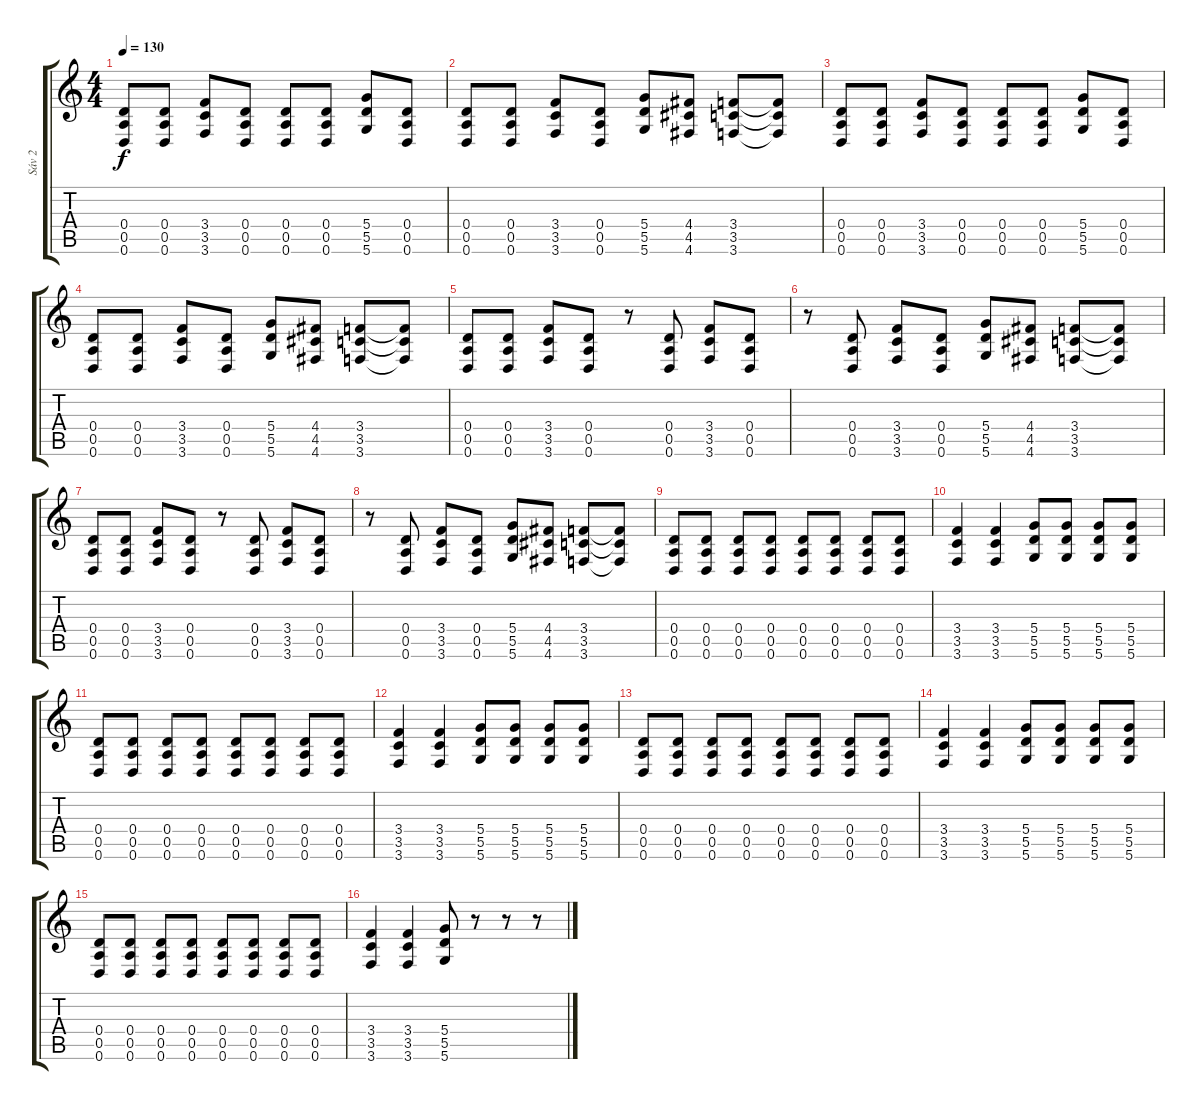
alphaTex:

\track ("Sáv 2" "Sáv 2") {instrument distortionguitar}
\staff {score tabs}
\tuning (E4 B3 G3 D3 A2 D2) {hide}
\ts (4 4)
\tempo 130
\clef g2
\ks c
(0.4 0.5 0.6).8{dy f} (0.4 0.5 0.6).8 (3.4 3.5 3.6).8 (0.4 0.5 0.6).8 (0.4 0.5 0.6).8 (0.4 0.5 0.6).8 (5.4 5.5 5.6).8 (0.4 0.5 0.6).8 |
(0.4 0.5 0.6).8 (0.4 0.5 0.6).8 (3.4 3.5 3.6).8 (0.4 0.5 0.6).8 (5.4 5.5 5.6).8 (4.4 4.5 4.6).8 (3.4 3.5 3.6).8 (3.4{t} 3.5{t} 3.6{t}).8 |
(0.4 0.5 0.6).8 (0.4 0.5 0.6).8 (3.4 3.5 3.6).8 (0.4 0.5 0.6).8 (0.4 0.5 0.6).8 (0.4 0.5 0.6).8 (5.4 5.5 5.6).8 (0.4 0.5 0.6).8 |
(0.4 0.5 0.6).8 (0.4 0.5 0.6).8 (3.4 3.5 3.6).8 (0.4 0.5 0.6).8 (5.4 5.5 5.6).8 (4.4 4.5 4.6).8 (3.4 3.5 3.6).8 (3.4{t} 3.5{t} 3.6{t}).8 |
(0.4 0.5 0.6).8 (0.4 0.5 0.6).8 (3.4 3.5 3.6).8 (0.4 0.5 0.6).8 r.8 (0.4 0.5 0.6).8 (3.4 3.5 3.6).8 (0.4 0.5 0.6).8 |
r.8 (0.4 0.5 0.6).8 (3.4 3.5 3.6).8 (0.4 0.5 0.6).8 (5.4 5.5 5.6).8 (4.4 4.5 4.6).8 (3.4 3.5 3.6).8 (3.4{t} 3.5{t} 3.6{t}).8 |
(0.4 0.5 0.6).8 (0.4 0.5 0.6).8 (3.4 3.5 3.6).8 (0.4 0.5 0.6).8 r.8 (0.4 0.5 0.6).8 (3.4 3.5 3.6).8 (0.4 0.5 0.6).8 |
r.8 (0.4 0.5 0.6).8 (3.4 3.5 3.6).8 (0.4 0.5 0.6).8 (5.4 5.5 5.6).8 (4.4 4.5 4.6).8 (3.4 3.5 3.6).8 (3.4{t} 3.5{t} 3.6{t}).8 |
(0.4 0.5 0.6).8 (0.4 0.5 0.6).8 (0.4 0.5 0.6).8 (0.4 0.5 0.6).8 (0.4 0.5 0.6).8 (0.4 0.5 0.6).8 (0.4 0.5 0.6).8 (0.4 0.5 0.6).8 |
(3.4 3.5 3.6).4 (3.4 3.5 3.6).4 (5.4 5.5 5.6).8 (5.4 5.5 5.6).8 (5.4 5.5 5.6).8 (5.4 5.5 5.6).8 |
(0.4 0.5 0.6).8 (0.4 0.5 0.6).8 (0.4 0.5 0.6).8 (0.4 0.5 0.6).8 (0.4 0.5 0.6).8 (0.4 0.5 0.6).8 (0.4 0.5 0.6).8 (0.4 0.5 0.6).8 |
(3.4 3.5 3.6).4 (3.4 3.5 3.6).4 (5.4 5.5 5.6).8 (5.4 5.5 5.6).8 (5.4 5.5 5.6).8 (5.4 5.5 5.6).8 |
(0.4 0.5 0.6).8 (0.4 0.5 0.6).8 (0.4 0.5 0.6).8 (0.4 0.5 0.6).8 (0.4 0.5 0.6).8 (0.4 0.5 0.6).8 (0.4 0.5 0.6).8 (0.4 0.5 0.6).8 |
(3.4 3.5 3.6).4 (3.4 3.5 3.6).4 (5.4 5.5 5.6).8 (5.4 5.5 5.6).8 (5.4 5.5 5.6).8 (5.4 5.5 5.6).8 |
(0.4 0.5 0.6).8 (0.4 0.5 0.6).8 (0.4 0.5 0.6).8 (0.4 0.5 0.6).8 (0.4 0.5 0.6).8 (0.4 0.5 0.6).8 (0.4 0.5 0.6).8 (0.4 0.5 0.6).8 |
(3.4 3.5 3.6).4 (3.4 3.5 3.6).4 (5.4 5.5 5.6).8 r.8 r.8 r.8
